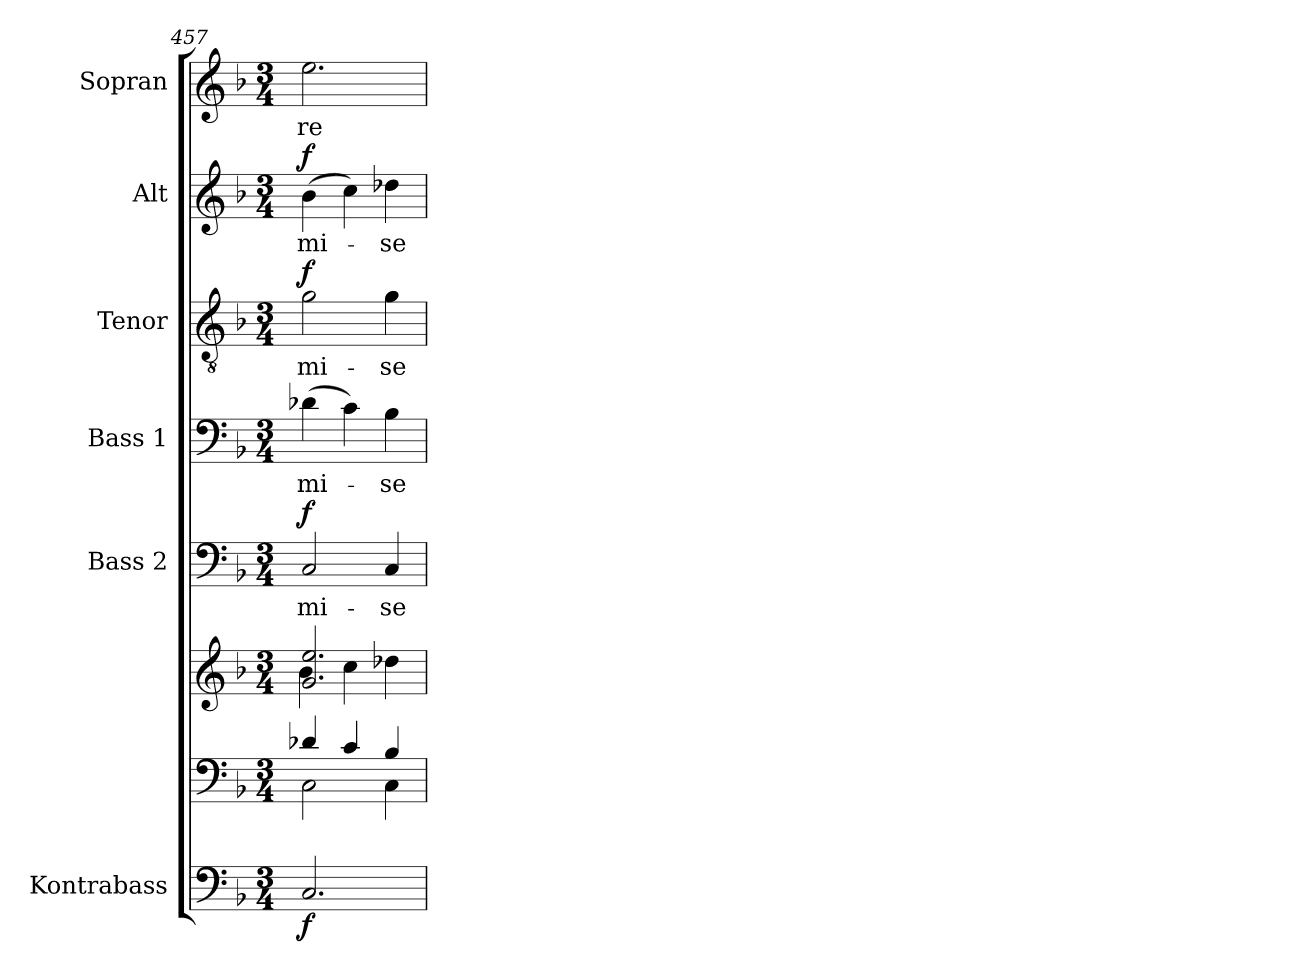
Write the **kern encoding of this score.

**kern	**dynam	**kern	**kern	**kern	**text	**dynam	**kern	**text	**kern	**text	**dynam	**kern	**text	**dynam	**kern	**text
*part7	*part7	*part6	*part6	*part5	*part5	*part5	*part4	*part4	*part3	*part3	*part3	*part2	*part2	*part2	*part1	*part1
*staff8	*staff8	*staff7	*staff6	*staff5	*staff5	*staff5	*staff4	*staff4	*staff3	*staff3	*staff3	*staff2	*staff2	*staff2	*staff1	*staff1
*I"Kontrabass	*	*	*	*I"Bass 2	*	*	*I"Bass 1	*	*I"Tenor	*	*	*I"Alt	*	*	*I"Sopran	*
*I'Kb.	*	*	*	*I'B. 2	*	*	*I'B. 1	*	*I'T.	*	*	*I'A.	*	*	*I'S.	*
*clefF4	*	*clefF4	*clefG2	*clefF4	*	*	*clefF4	*	*clefGv2	*	*	*clefG2	*	*	*clefG2	*
*ITrd7c12	*	*	*	*	*	*	*	*	*	*	*	*	*	*	*	*
*k[b-]	*	*k[b-]	*k[b-]	*k[b-]	*	*	*k[b-]	*	*k[b-]	*	*	*k[b-]	*	*	*k[b-]	*
*F:	*	*F:	*F:	*F:	*	*	*F:	*	*F:	*	*	*F:	*	*	*F:	*
*M3/4	*	*M3/4	*M3/4	*M3/4	*	*	*M3/4	*	*M3/4	*	*	*M3/4	*	*	*M3/4	*
=457	=457	=457	=457	=457	=457	=457	=457	=457	=457	=457	=457	=457	=457	=457	=457	=457
*	*	*^	*^	*	*	*	*	*	*	*	*	*	*	*	*	*
!	!LO:DY:b	!	!	!	!	!	!LO:LY:b	!LO:DY:a	!	!LO:LY:b	!	!LO:LY:b	!LO:DY:a	!	!LO:LY:b	!LO:DY:a	!	!LO:LY:b
2.CC/	f	4d-X/	2C\	2.g/ 2.ee/	4b-\	2C/	mi-	f	(>4d-X\	mi-	2g\	mi-	f	(>4b-\	mi-	f	2.ee\	-re-
.	.	4c/	.	.	4cc\	.	.	.	4c\)	.	.	.	.	4cc\)	.	.	.	.
!	!	!	!	!	!	!	!LO:LY:b	!	!	!LO:LY:b	!	!LO:LY:b	!	!	!LO:LY:b	!	!	!
.	.	4B-/	4C\	.	4dd-X\	4C/	-se-	.	4B-\	-se-	4g\	-se-	.	4dd-X\	-se-	.	.	.
*	*	*v	*v	*	*	*	*	*	*	*	*	*	*	*	*	*	*	*
*	*	*	*v	*v	*	*	*	*	*	*	*	*	*	*	*	*	*
=	=	=	=	=	=	=	=	=	=	=	=	=	=	=	=	=
*-	*-	*-	*-	*-	*-	*-	*-	*-	*-	*-	*-	*-	*-	*-	*-	*-
